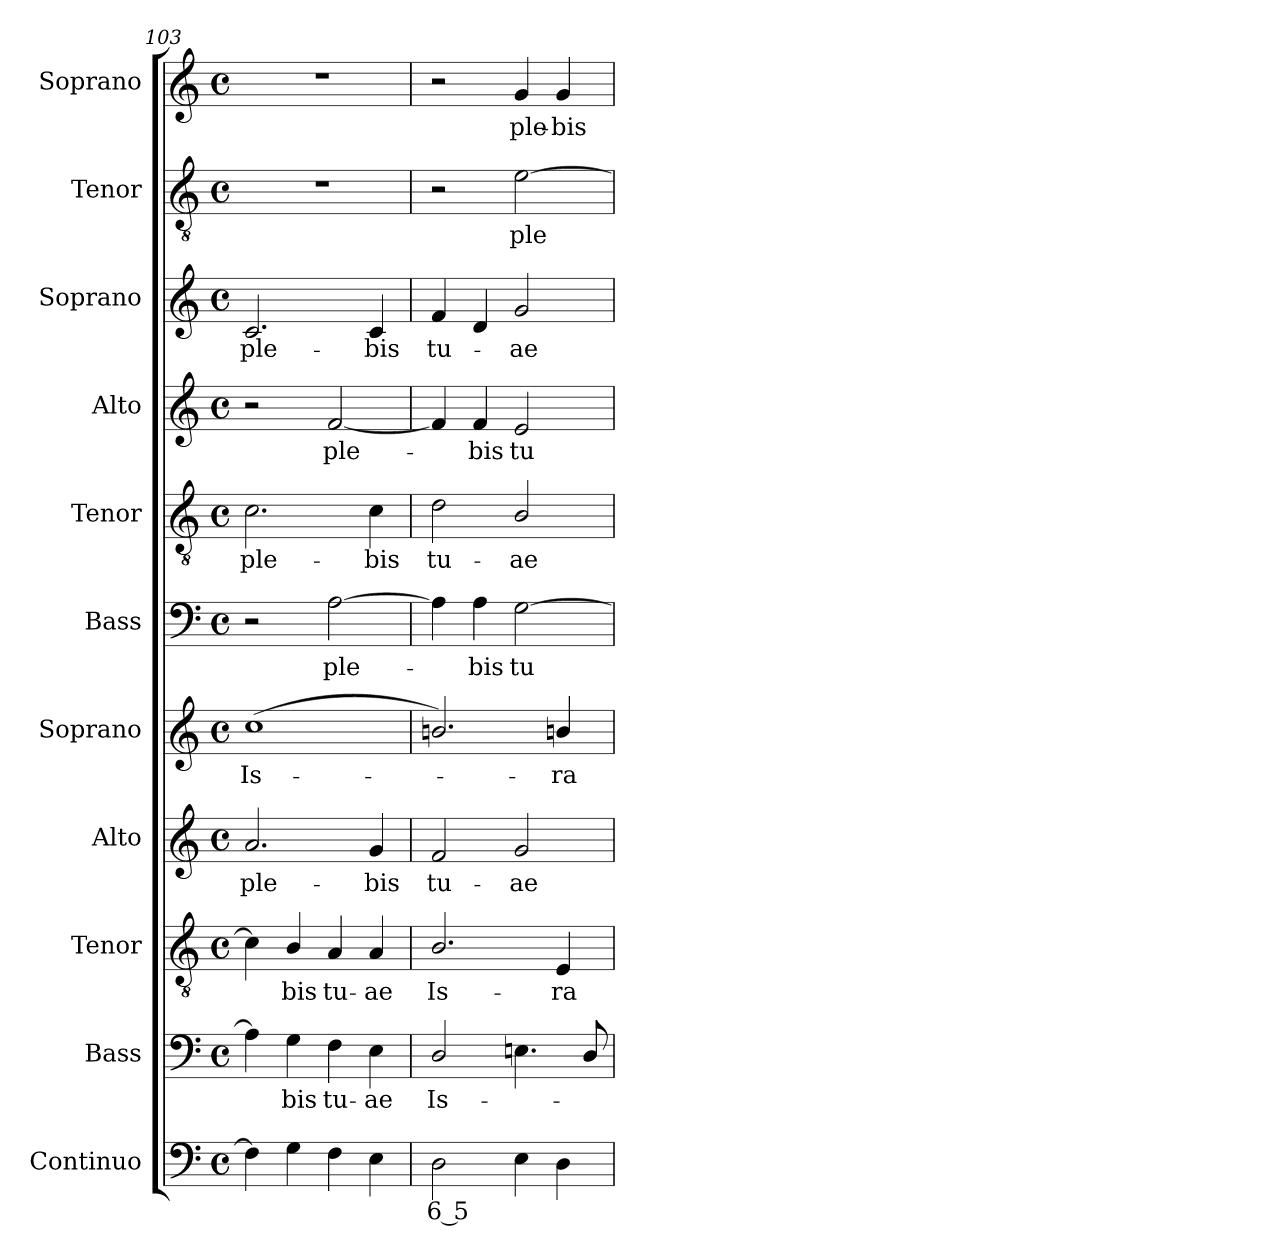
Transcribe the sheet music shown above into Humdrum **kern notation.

**kern	**text	**kern	**text	**kern	**text	**kern	**text	**kern	**text	**kern	**text	**kern	**text	**kern	**text	**kern	**text	**kern	**text	**kern	**text
*part11	*part11	*part10	*part10	*part9	*part9	*part8	*part8	*part7	*part7	*part6	*part6	*part5	*part5	*part4	*part4	*part3	*part3	*part2	*part2	*part1	*part1
*staff11	*staff11	*staff10	*staff10	*staff9	*staff9	*staff8	*staff8	*staff7	*staff7	*staff6	*staff6	*staff5	*staff5	*staff4	*staff4	*staff3	*staff3	*staff2	*staff2	*staff1	*staff1
*I"Continuo	*	*I"Bass	*	*I"Tenor	*	*I"Alto	*	*I"Soprano	*	*I"Bass	*	*I"Tenor	*	*I"Alto	*	*I"Soprano	*	*I"Tenor	*	*I"Soprano	*
*I'Cont.	*	*I'B.	*	*I'T.	*	*I'A.	*	*I'S.	*	*I'B.	*	*I'T.	*	*I'A.	*	*I'S.	*	*I'T.	*	*I'S.	*
*clefF4	*	*clefF4	*	*clefGv2	*	*clefG2	*	*clefG2	*	*clefF4	*	*clefGv2	*	*clefG2	*	*clefG2	*	*clefGv2	*	*clefG2	*
*	*	*	*	*ITrd7c12	*	*	*	*	*	*	*	*ITrd7c12	*	*	*	*	*	*ITrd7c12	*	*	*
*k[]	*	*k[]	*	*k[]	*	*k[]	*	*k[]	*	*k[]	*	*k[]	*	*k[]	*	*k[]	*	*k[]	*	*k[]	*
*C:	*	*C:	*	*C:	*	*C:	*	*C:	*	*C:	*	*C:	*	*C:	*	*C:	*	*C:	*	*C:	*
*M4/4	*	*M4/4	*	*M4/4	*	*M4/4	*	*M4/4	*	*M4/4	*	*M4/4	*	*M4/4	*	*M4/4	*	*M4/4	*	*M4/4	*
*met(c)	*	*met(c)	*	*met(c)	*	*met(c)	*	*met(c)	*	*met(c)	*	*met(c)	*	*met(c)	*	*met(c)	*	*met(c)	*	*met(c)	*
=103	=103	=103	=103	=103	=103	=103	=103	=103	=103	=103	=103	=103	=103	=103	=103	=103	=103	=103	=103	=103	=103
!	!	!	!	!	!	!	!LO:LY:b:color=#000000	!	!	!	!	!	!	!	!	!	!	!	!	!	!
!	!	!	!	!	!	!	!	!	!LO:LY:b:color=#000000	!	!	!	!	!	!	!	!	!	!	!	!
!	!	!	!	!	!	!	!	!	!	!	!	!	!LO:LY:b:color=#000000	!	!	!	!	!	!	!	!
!	!	!	!	!	!	!	!	!	!	!	!	!	!	!	!	!	!LO:LY:b:color=#000000	!	!	!	!
4Fi\]	.	4Ai\]	.	4Ci\]	.	2.ai/	ple-	(1cci	Is-	2r	.	2.Ci\	ple-	2r	.	2.ci/	ple-	1r	.	1r	.
!	!	!	!LO:LY:b:color=#000000	!	!	!	!	!	!	!	!	!	!	!	!	!	!	!	!	!	!
!	!	!	!	!	!LO:LY:b:color=#000000	!	!	!	!	!	!	!	!	!	!	!	!	!	!	!	!
4Gi\	.	4Gi\	-bis	4BBi/	-bis	.	.	.	.	.	.	.	.	.	.	.	.	.	.	.	.
!	!	!	!LO:LY:b:color=#000000	!	!	!	!	!	!	!	!	!	!	!	!	!	!	!	!	!	!
!	!	!	!	!	!LO:LY:b:color=#000000	!	!	!	!	!	!	!	!	!	!	!	!	!	!	!	!
!	!	!	!	!	!	!	!	!	!	!	!LO:LY:b:color=#000000	!	!	!	!	!	!	!	!	!	!
!	!	!	!	!	!	!	!	!	!	!	!	!	!	!	!LO:LY:b:color=#000000	!	!	!	!	!	!
4Fi\	.	4Fi\	tu-	4AAi/	tu-	.	.	.	.	[2Ai\	ple-	.	.	[2fi/	ple-	.	.	.	.	.	.
!	!	!	!LO:LY:b:color=#000000	!	!	!	!	!	!	!	!	!	!	!	!	!	!	!	!	!	!
!	!	!	!	!	!LO:LY:b:color=#000000	!	!	!	!	!	!	!	!	!	!	!	!	!	!	!	!
!	!	!	!	!	!	!	!LO:LY:b:color=#000000	!	!	!	!	!	!	!	!	!	!	!	!	!	!
!	!	!	!	!	!	!	!	!	!	!	!	!	!LO:LY:b:color=#000000	!	!	!	!	!	!	!	!
!	!	!	!	!	!	!	!	!	!	!	!	!	!	!	!	!	!LO:LY:b:color=#000000	!	!	!	!
4Ei\	.	4Ei\	-ae	4AAi/	-ae	4gi/	-bis	.	.	.	.	4Ci\	-bis	.	.	4ci/	-bis	.	.	.	.
!!LO:PB:g=z
=104	=104	=104	=104	=104	=104	=104	=104	=104	=104	=104	=104	=104	=104	=104	=104	=104	=104	=104	=104	=104	=104
!	!LO:LY:b:color=#000000	!	!	!	!	!	!	!	!	!	!	!	!	!	!	!	!	!	!	!	!
!	!	!	!LO:LY:b:color=#000000	!	!	!	!	!	!	!	!	!	!	!	!	!	!	!	!	!	!
!	!	!	!	!	!LO:LY:b:color=#000000	!	!	!	!	!	!	!	!	!	!	!	!	!	!	!	!
!	!	!	!	!	!	!	!LO:LY:b:color=#000000	!	!	!	!	!	!	!	!	!	!	!	!	!	!
!	!	!	!	!	!	!	!	!	!	!	!	!	!LO:LY:b:color=#000000	!	!	!	!	!	!	!	!
!	!	!	!	!	!	!	!	!	!	!	!	!	!	!	!	!	!LO:LY:b:color=#000000	!	!	!	!
2Di\	6 5	2Di/	Is-	2.BBi/	Is-	2fi/	tu-	2.bni/)	.	4Ai\]	.	2Di\	tu-	4fi/]	.	4fi/	tu-	2r	.	2r	.
!	!	!	!	!	!	!	!	!	!	!	!LO:LY:b:color=#000000	!	!	!	!	!	!	!	!	!	!
!	!	!	!	!	!	!	!	!	!	!	!	!	!	!	!LO:LY:b:color=#000000	!	!	!	!	!	!
.	.	.	.	.	.	.	.	.	.	4Ai\	-bis	.	.	4fi/	-bis	4di/	.	.	.	.	.
!	!	!	!	!	!	!	!LO:LY:b:color=#000000	!	!	!	!	!	!	!	!	!	!	!	!	!	!
!	!	!	!	!	!	!	!	!	!	!	!LO:LY:b:color=#000000	!	!	!	!	!	!	!	!	!	!
!	!	!	!	!	!	!	!	!	!	!	!	!	!LO:LY:b:color=#000000	!	!	!	!	!	!	!	!
!	!	!	!	!	!	!	!	!	!	!	!	!	!	!	!LO:LY:b:color=#000000	!	!	!	!	!	!
!	!	!	!	!	!	!	!	!	!	!	!	!	!	!	!	!	!LO:LY:b:color=#000000	!	!	!	!
!	!	!	!	!	!	!	!	!	!	!	!	!	!	!	!	!	!	!	!LO:LY:b:color=#000000	!	!
!	!	!	!	!	!	!	!	!	!	!	!	!	!	!	!	!	!	!	!	!	!LO:LY:b:color=#000000
4Ei\	.	4.Eni\	.	.	.	2gi/	-ae	.	.	[2Gi\	tu-	2BBi/	-ae	2ei/	tu-	2gi/	-ae	[2Ei\	ple-	4gi/	ple-
!	!	!	!	!	!LO:LY:b:color=#000000	!	!	!	!	!	!	!	!	!	!	!	!	!	!	!	!
!	!	!	!	!	!	!	!	!	!LO:LY:b:color=#000000	!	!	!	!	!	!	!	!	!	!	!	!
!	!	!	!	!	!	!	!	!	!	!	!	!	!	!	!	!	!	!	!	!	!LO:LY:b:color=#000000
4Di\	.	.	.	4EEi/	-ra-	.	.	4bni/	-ra-	.	.	.	.	.	.	.	.	.	.	4gi/	-bis
.	.	8Di/	.	.	.	.	.	.	.	.	.	.	.	.	.	.	.	.	.	.	.
=	=	=	=	=	=	=	=	=	=	=	=	=	=	=	=	=	=	=	=	=	=
*-	*-	*-	*-	*-	*-	*-	*-	*-	*-	*-	*-	*-	*-	*-	*-	*-	*-	*-	*-	*-	*-
